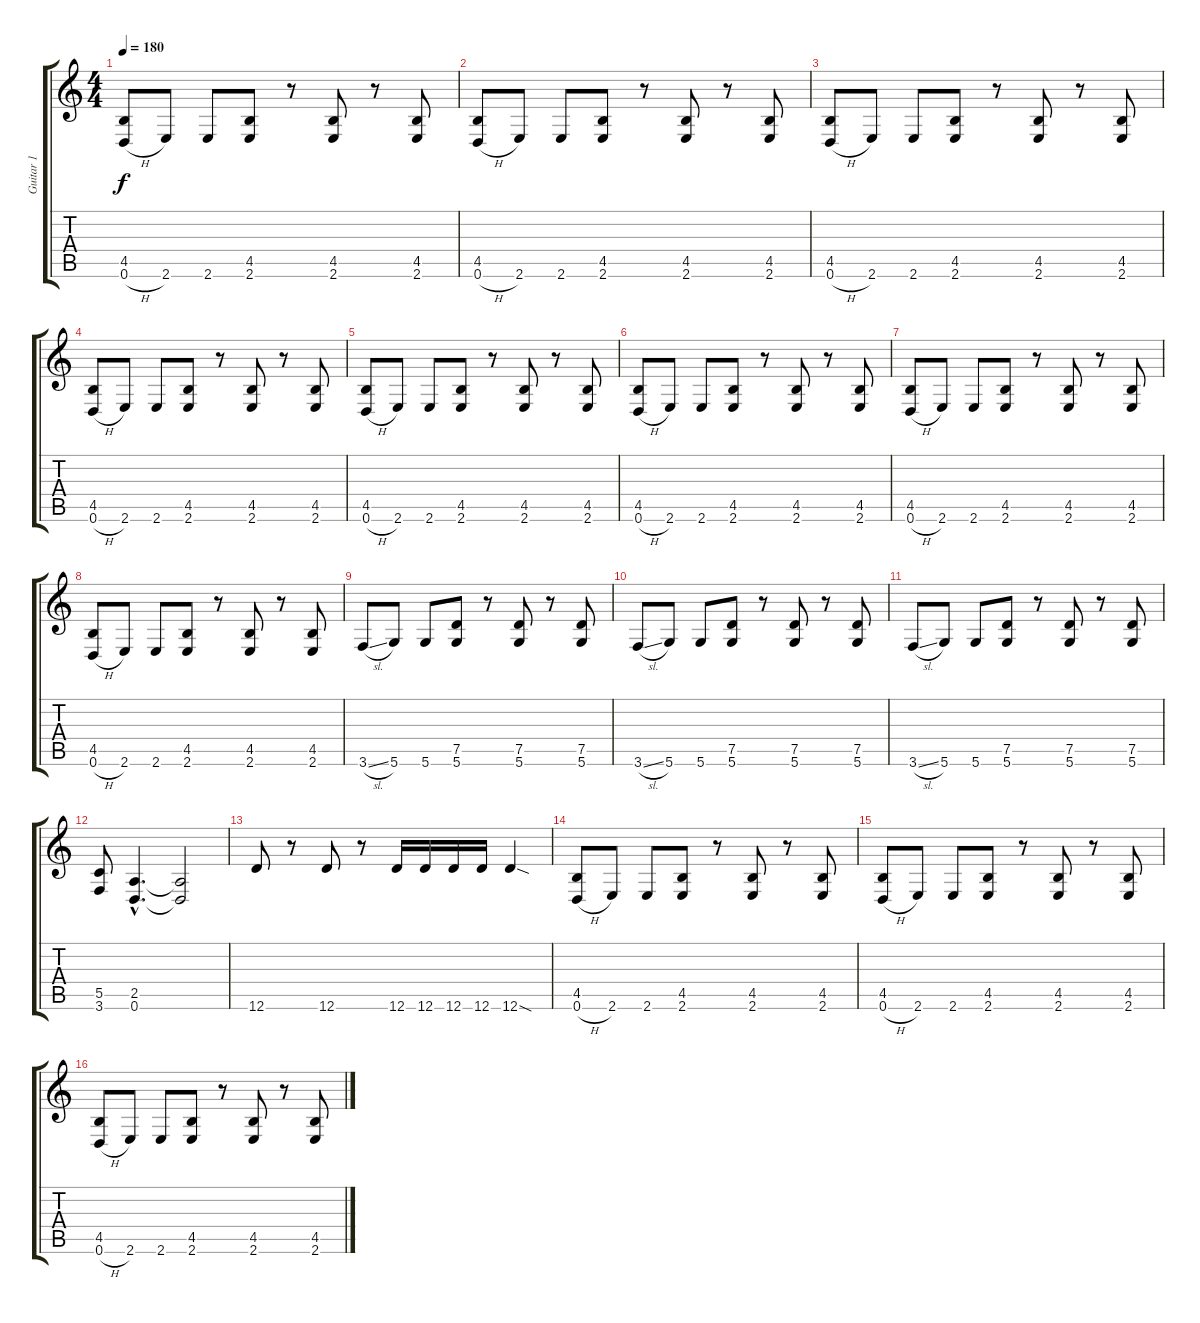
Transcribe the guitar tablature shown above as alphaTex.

\track ("Guitar 1" "Guitar 1") {instrument distortionguitar}
\staff {score tabs}
\tuning (D4 A3 F3 C3 G2 D2) {hide}
\ts (4 4)
\tempo 180
\clef g2
\ks c
(4.5 0.6{h}).8{dy f} 2.6.8 2.6.8 (4.5 2.6).8 r.8 (4.5 2.6).8 r.8 (4.5 2.6).8 |
(4.5 0.6{h}).8 2.6.8 2.6.8 (4.5 2.6).8 r.8 (4.5 2.6).8 r.8 (4.5 2.6).8 |
(4.5 0.6{h}).8 2.6.8 2.6.8 (4.5 2.6).8 r.8 (4.5 2.6).8 r.8 (4.5 2.6).8 |
(4.5 0.6{h}).8 2.6.8 2.6.8 (4.5 2.6).8 r.8 (4.5 2.6).8 r.8 (4.5 2.6).8 |
(4.5 0.6{h}).8 2.6.8 2.6.8 (4.5 2.6).8 r.8 (4.5 2.6).8 r.8 (4.5 2.6).8 |
(4.5 0.6{h}).8 2.6.8 2.6.8 (4.5 2.6).8 r.8 (4.5 2.6).8 r.8 (4.5 2.6).8 |
(4.5 0.6{h}).8 2.6.8 2.6.8 (4.5 2.6).8 r.8 (4.5 2.6).8 r.8 (4.5 2.6).8 |
(4.5 0.6{h}).8 2.6.8 2.6.8 (4.5 2.6).8 r.8 (4.5 2.6).8 r.8 (4.5 2.6).8 |
3.6{sl}.8 5.6.8 5.6.8 (7.5 5.6).8 r.8 (7.5 5.6).8 r.8 (7.5 5.6).8 |
3.6{sl}.8 5.6.8 5.6.8 (7.5 5.6).8 r.8 (7.5 5.6).8 r.8 (7.5 5.6).8 |
3.6{sl}.8 5.6.8 5.6.8 (7.5 5.6).8 r.8 (7.5 5.6).8 r.8 (7.5 5.6).8 |
(5.5 3.6).8 (2.5{hac} 0.6{hac}).4{d} (2.5{t} 0.6{t}).2 |
12.6.8 r.8 12.6.8 r.8 12.6.16 12.6.16 12.6.16 12.6.16 12.6{sod}.4 |
(4.5 0.6{h}).8 2.6.8 2.6.8 (4.5 2.6).8 r.8 (4.5 2.6).8 r.8 (4.5 2.6).8 |
(4.5 0.6{h}).8 2.6.8 2.6.8 (4.5 2.6).8 r.8 (4.5 2.6).8 r.8 (4.5 2.6).8 |
(4.5 0.6{h}).8 2.6.8 2.6.8 (4.5 2.6).8 r.8 (4.5 2.6).8 r.8 (4.5 2.6).8
